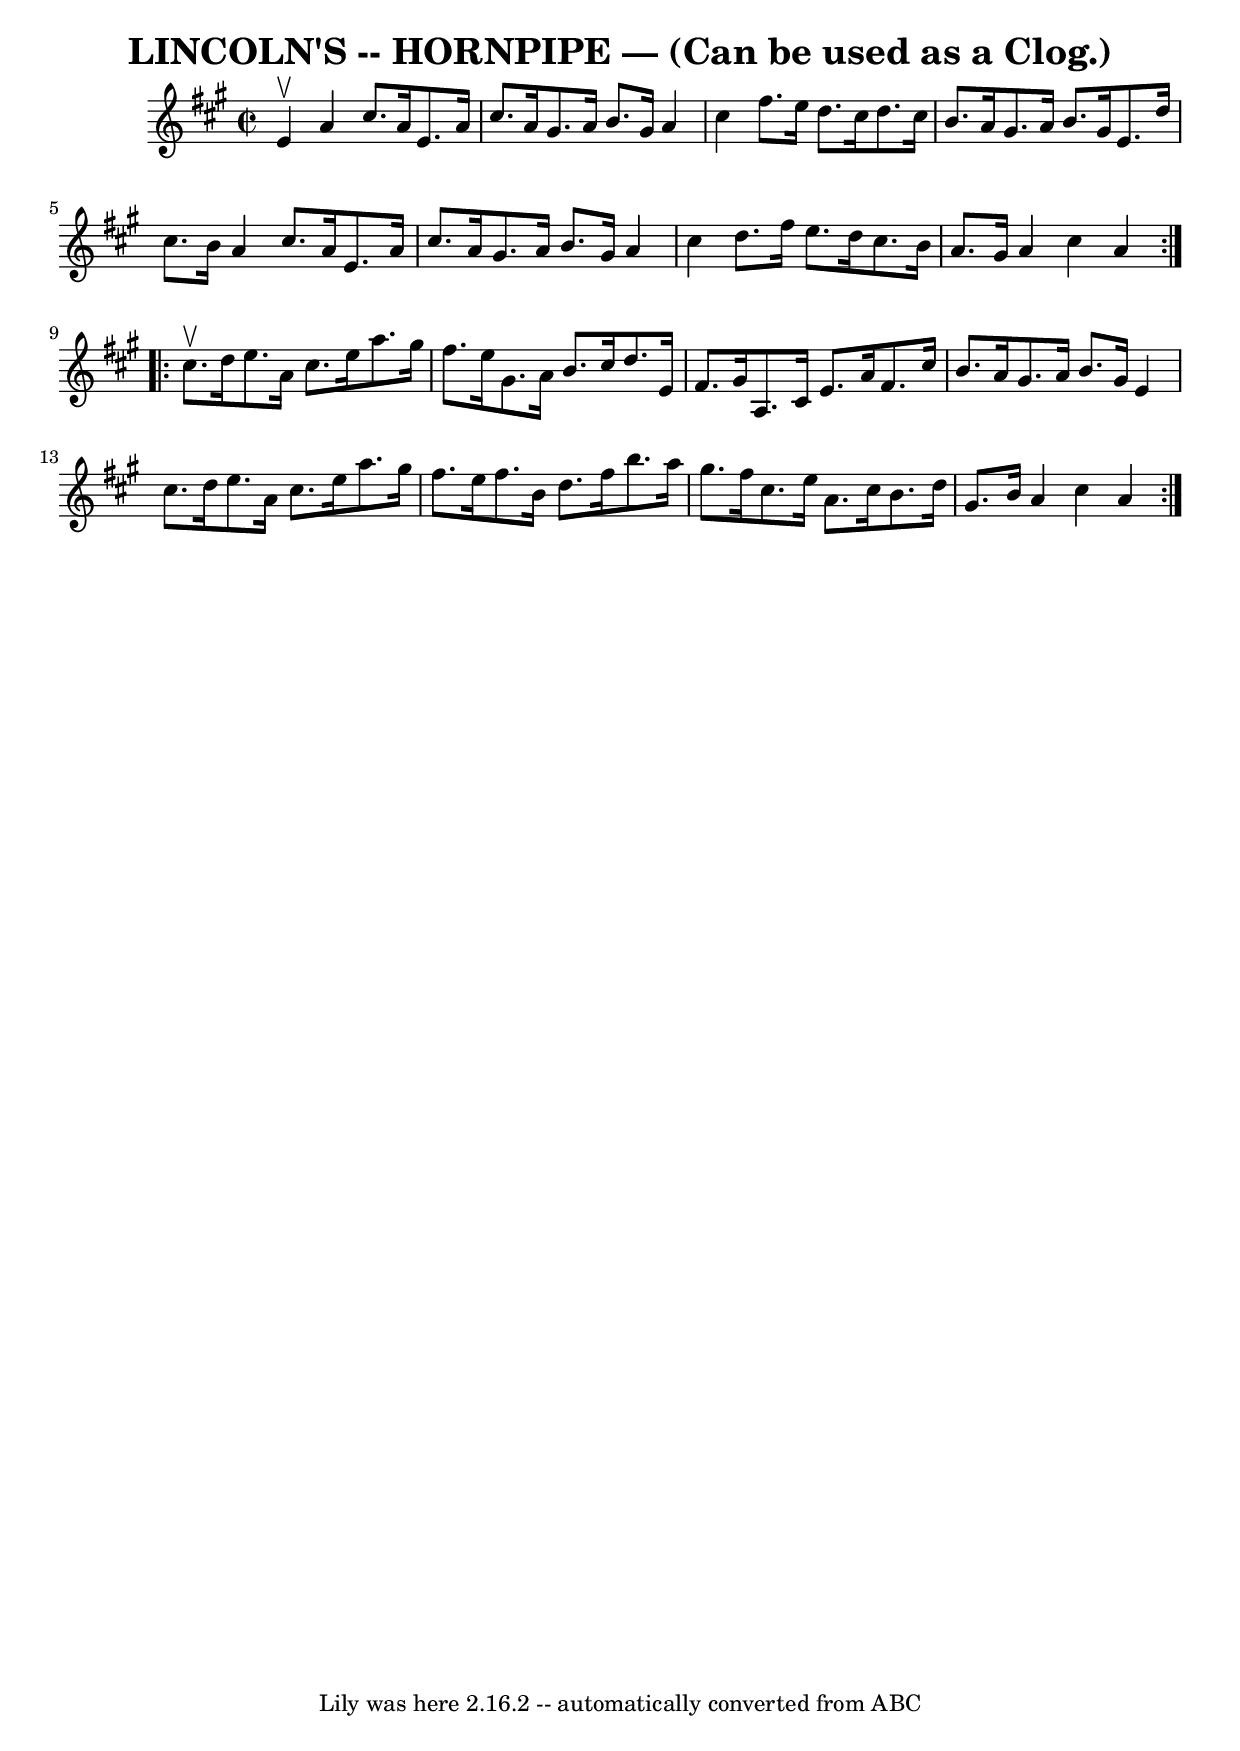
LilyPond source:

\version "2.16.2"
\include "Mammoth.ily"
\header {
  %% book = "Ryan's Mammoth Collection of Fiddle Tunes"
 crossRefNumber = "1"
 footnotes = ""
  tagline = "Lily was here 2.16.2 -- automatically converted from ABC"
  title = "LINCOLN'S -- HORNPIPE — (Can be used as a Clog.)"

}
voicedefault =  {



  \repeat volta 2 {

    \override Staff.TimeSignature #'style = #'C
    \time 2/2 
    \key a \major e'4^\upbow        |
 a'4 cis''8. a'16 e'8. a'16 cis''8. a'16     |
 gis'8. a'16 b'8. gis'16 a'4 cis''4     |
 fis''8. e''16 d''8. cis''16 d''8. cis''16 b'8. a'16     |
 gis'8. a'16 b'8. gis'16 e'8. d''16 cis''8. b'16    |  |
 a'4 cis''8. a'16 e'8. a'16 cis''8. a'16     |
 gis'8. a'16 b'8. gis'16 a'4 cis''4     |
 d''8. fis''16 e''8. d''16 cis''8. b'16 a'8. gis'16     |
 a'4 cis''4 a'4    
  }     

  \repeat volta 2 { cis''8.^\upbow d''16         |
 e''8. a'16 cis''8. e''16 a''8. gis''16 fis''8. e''16     |
 gis'8. a'16 b'8. cis''16 d''8. e'16 fis'8. gis'16     |
 a8. cis'16 e'8. a'16 fis'8. cis''16 b'8. a'16     |
 gis'8. a'16 b'8. gis'16 e'4 cis''8. d''16     |
     |
 e''8. a'16 cis''8. e''16 a''8. gis''16 fis''8. e''16     |
 fis''8. b'16 d''8. fis''16 b''8. a''16 gis''8. fis''16     |
 cis''8. e''16 a'8. cis''16 b'8. d''16 gis'8. b'16     |
 a'4 cis''4 a'4    
  }   

}

\score{
  <<

    \context Staff="default"
    {
      \voicedefault 
      
    }

  >>
  \layout {
    
  }
  \midi {
  }

}
